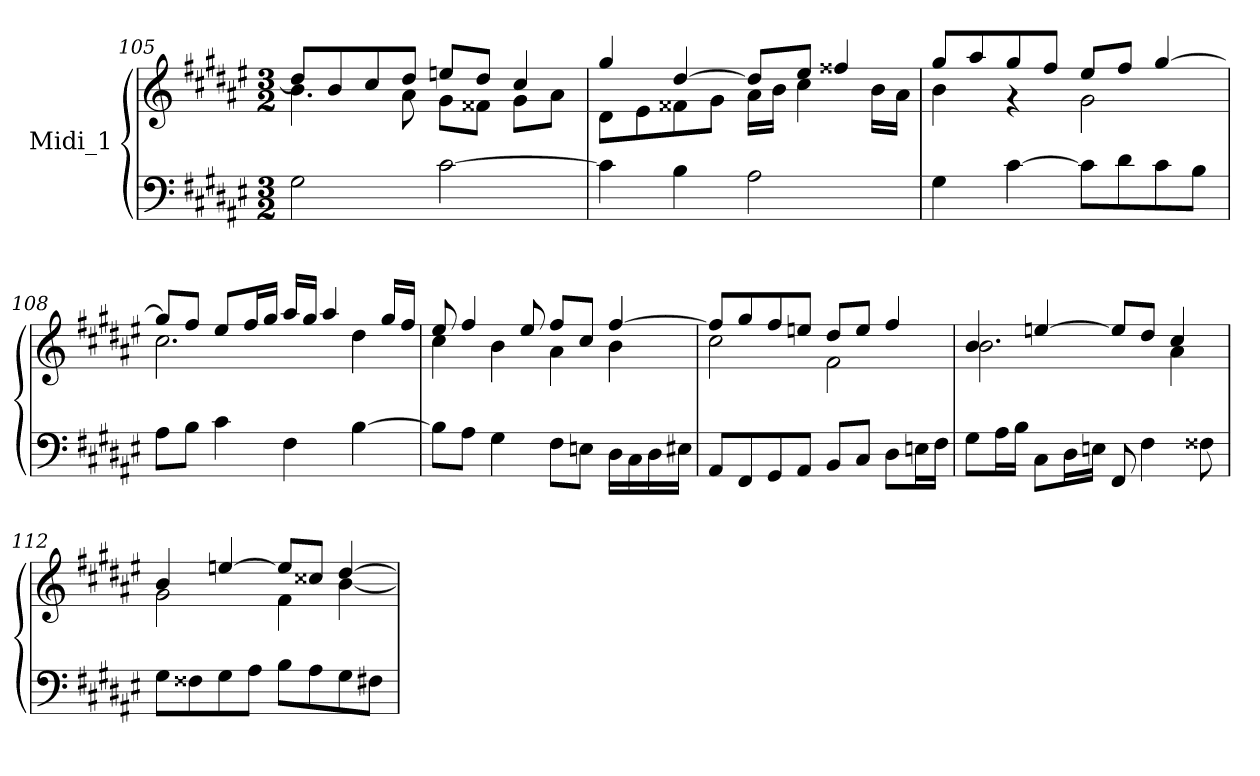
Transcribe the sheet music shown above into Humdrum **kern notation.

**kern	**kern
*part1	*part1
*staff2	*staff1
*I"Midi_1	*
!!LO:LB:g=z
*clefF4	*clefG2
*k[f#c#g#d#a#e#]	*k[f#c#g#d#a#e#]
*F#:	*F#:
*M3/2	*M3/2
=105	=105
*	*^
2G#\	8dd#/L]	4.b\
.	8b/	.
.	8cc#/	.
.	8dd#/J	8a#\
[2c#\	8een/L	8g#\L
.	8dd#/J	8f##X\J
.	4cc#/	8g#\L
.	.	8a#\J
=106	=106	=106
4c#\]	4gg#/	8d#\L
.	.	8e#\
4B\	[4dd#/	8f##X\
.	.	8g#\J
2A#\	8dd#/L]	16a#\LL
.	.	16b\JJ
.	8ee#/J	4cc#\
.	4ff##X/	.
.	.	16b\LL
.	.	16a#\JJ
=107	=107	=107
4G#\	8gg#/L	4b\
.	8aa#/	.
[4c#\	8gg#/	4r
.	8ff#/J	.
8c#\L]	8ee#/L	2g#\
8d#\	8ff#/J	.
8c#\	[4gg#/	.
8B\J	.	.
!!LO:PB:g=z	!!
=108	=108	=108
8A#\L	8gg#/L]	2.cc#\
8B\J	8ff#/J	.
4c#\	8ee#/L	.
.	16ff#/L	.
.	16gg#/JJ	.
4F#\	16aa#/LL	.
.	16gg#/JJ	.
.	4aa#/	.
[4B\	.	4dd#\
.	16gg#/LL	.
.	16ff#/JJ	.
=109	=109	=109
8B\L]	8ee#/	4cc#\
8A#\J	4ff#/	.
4G#\	.	4b\
.	8ee#/	.
8F#\L	8ff#/L	4a#\
8En\J	8cc#/J	.
16D#\LL	[4ff#/	4b\
16C#\	.	.
16D#\	.	.
16E#X\JJ	.	.
=110	=110	=110
8AA#/L	8ff#/L]	2cc#\
8FF#/	8gg#/	.
8GG#/	8ff#/	.
8AA#/J	8een/J	.
8BB/L	8dd#/L	2f#\
8C#/J	8ee/J	.
8D#\L	4ff#/	.
16En\L	.	.
16F#\JJ	.	.
!!LO:LB:g=z	!!
=111	=111	=111
8G#\L	4b/	2.b\
16A#\L	.	.
16B\JJ	.	.
8C#\L	[4een/	.
16D#\L	.	.
16En\JJ	.	.
8FF#/	8ee/L]	.
4F#\	8dd#/J	.
.	4cc#/	4a#\
8F##X\	.	.
=112	=112	=112
8G#\L	4b/	2g#\
8F##X\	.	.
8G#\	[4een/	.
8A#\J	.	.
8B\L	8ee/L]	4f#\
8A#\	8cc##X/J	.
8G#\	[4dd#/	[4b\
8F#X\J	.	.
*	*v	*v
=	=
*-	*-
